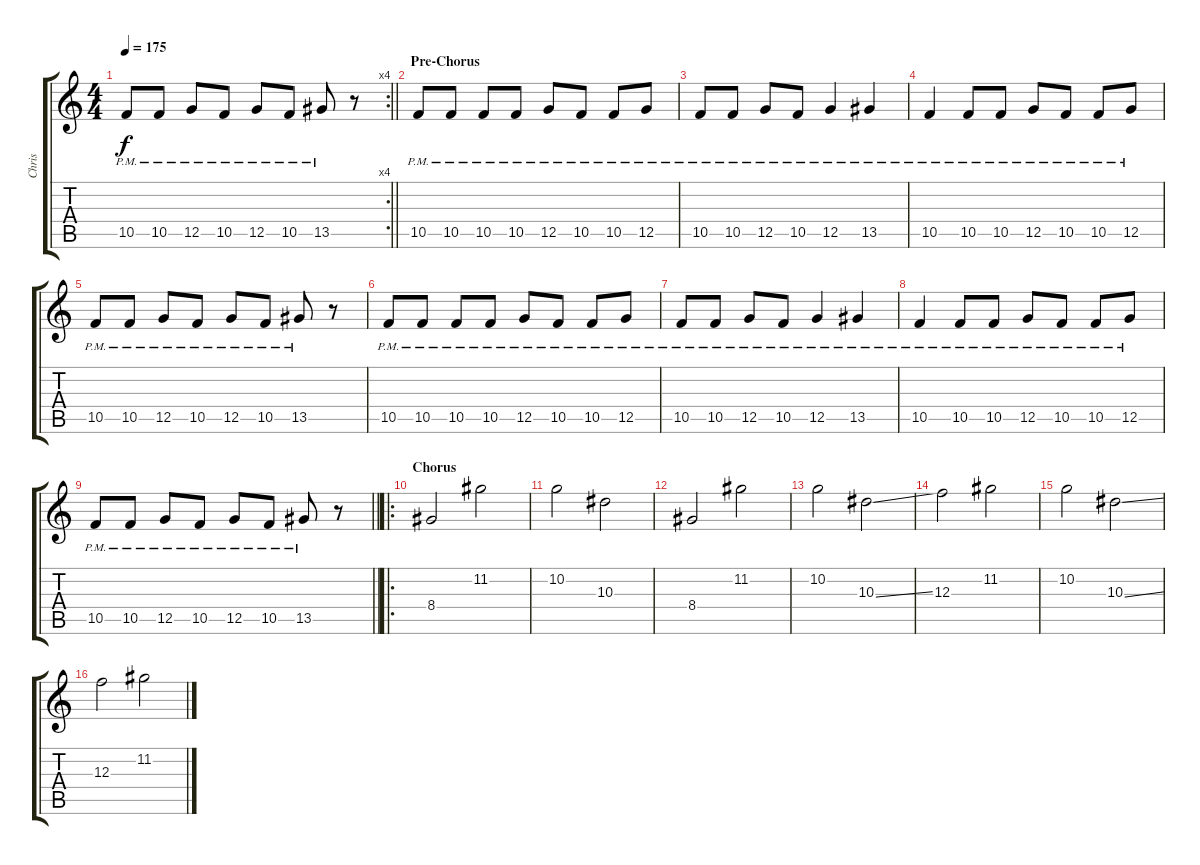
\track ("Chris" "Chris") {instrument overdrivenguitar}
\staff {score tabs}
\tuning (D4 A3 F3 C3 G2 C2) {hide}
\rc 4
\ts (4 4)
\tempo 175
\clef g2
\barLineRight lightlight
\ks c
10.5{pm}.8{dy f} 10.5{pm}.8 12.5{pm}.8 10.5{pm}.8 12.5{pm}.8 10.5{pm}.8 13.5{pm}.8 r.8 |
\section ("" "Pre-Chorus")
10.5{pm}.8 10.5{pm}.8 10.5{pm}.8 10.5{pm}.8 12.5{pm}.8 10.5{pm}.8 10.5{pm}.8 12.5{pm}.8 |
10.5{pm}.8 10.5{pm}.8 12.5{pm}.8 10.5{pm}.8 12.5{pm}.4 13.5{pm}.4 |
10.5{pm}.4 10.5{pm}.8 10.5{pm}.8 12.5{pm}.8 10.5{pm}.8 10.5{pm}.8 12.5{pm}.8 |
10.5{pm}.8 10.5{pm}.8 12.5{pm}.8 10.5{pm}.8 12.5{pm}.8 10.5{pm}.8 13.5{pm}.8 r.8 |
10.5{pm}.8 10.5{pm}.8 10.5{pm}.8 10.5{pm}.8 12.5{pm}.8 10.5{pm}.8 10.5{pm}.8 12.5{pm}.8 |
10.5{pm}.8 10.5{pm}.8 12.5{pm}.8 10.5{pm}.8 12.5{pm}.4 13.5{pm}.4 |
10.5{pm}.4 10.5{pm}.8 10.5{pm}.8 12.5{pm}.8 10.5{pm}.8 10.5{pm}.8 12.5{pm}.8 |
\barLineRight lightlight
10.5{pm}.8 10.5{pm}.8 12.5{pm}.8 10.5{pm}.8 12.5{pm}.8 10.5{pm}.8 13.5{pm}.8 r.8 |
\ro
\section ("" "Chorus")
8.4.2 11.2.2 |
10.2.2 10.3.2 |
8.4.2 11.2.2 |
10.2.2 10.3{ss}.2 |
12.3.2 11.2.2 |
10.2.2 10.3{ss}.2 |
12.3.2 11.2.2
